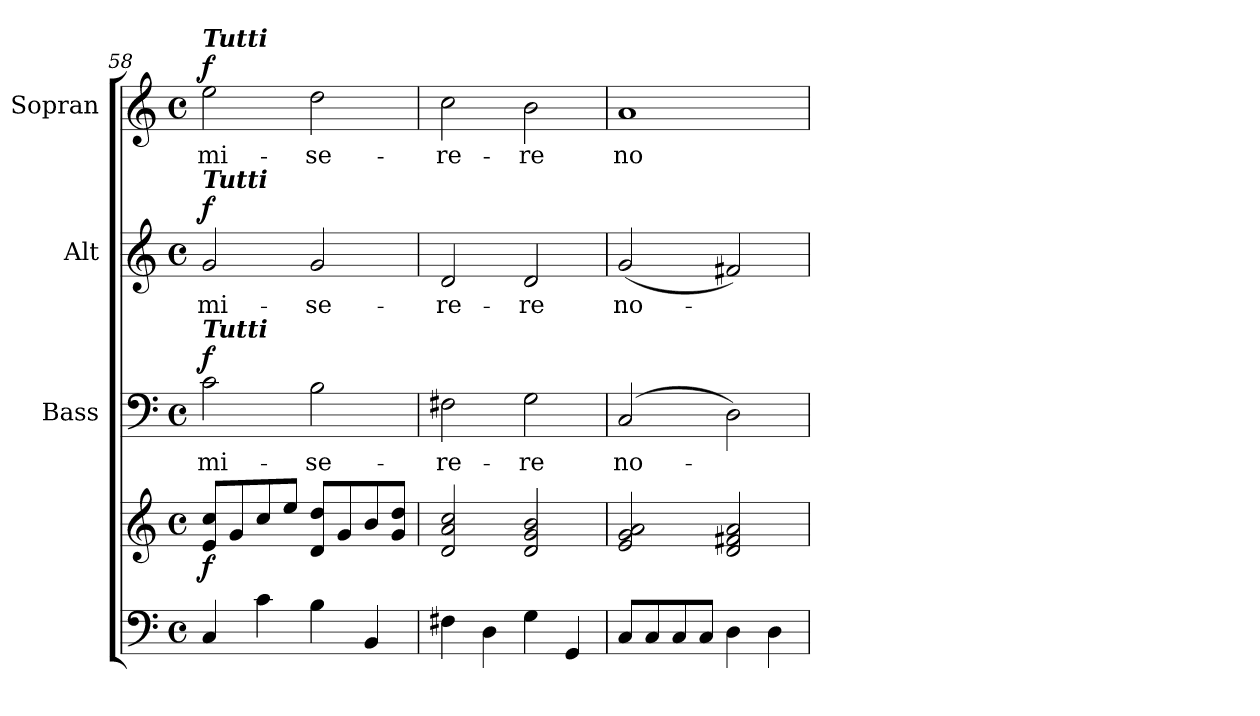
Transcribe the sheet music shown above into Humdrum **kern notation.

**kern	**kern	**dynam	**kern	**text	**dynam	**kern	**text	**dynam	**kern	**text	**dynam
*part4	*part4	*part4	*part3	*part3	*part3	*part2	*part2	*part2	*part1	*part1	*part1
*staff5	*staff4	*staff4/5	*staff3	*staff3	*staff3	*staff2	*staff2	*staff2	*staff1	*staff1	*staff1
*	*	*	*I"Bass	*	*	*I"Alt	*	*	*I"Sopran	*	*
*	*	*	*I'B.	*	*	*I'A.	*	*	*I'S.	*	*
!!LO:LB:g=z
*clefF4	*clefG2	*	*clefF4	*	*	*clefG2	*	*	*clefG2	*	*
*k[]	*k[]	*	*k[]	*	*	*k[]	*	*	*k[]	*	*
*C:	*C:	*	*C:	*	*	*C:	*	*	*C:	*	*
*M4/4	*M4/4	*	*M4/4	*	*	*M4/4	*	*	*M4/4	*	*
*met(c)	*met(c)	*	*met(c)	*	*	*met(c)	*	*	*met(c)	*	*
=58	=58	=58	=58	=58	=58	=58	=58	=58	=58	=58	=58
!	!	!	!	!	!	!	!	!	!LO:TX:a:Bi:t=Tutti	!	!
!	!	!	!	!	!	!LO:TX:a:Bi:t=Tutti	!	!	!	!	!
!	!	!	!LO:TX:a:Bi:t=Tutti	!	!	!	!	!	!	!	!
!	!	!LO:DY:b	!	!LO:LY:b	!LO:DY:a	!	!LO:LY:b	!LO:DY:a	!	!LO:LY:b	!LO:DY:a
4C/	8e/ 8cc/L	f	2c\	mi-	f	2g/	mi-	f	2ee\	mi-	f
.	8g/	.	.	.	.	.	.	.	.	.	.
4c\	8cc/	.	.	.	.	.	.	.	.	.	.
.	8ee/J	.	.	.	.	.	.	.	.	.	.
!	!	!	!	!LO:LY:b	!	!	!LO:LY:b	!	!	!LO:LY:b	!
4B\	8d/ 8dd/L	.	2B\	-se-	.	2g/	-se-	.	2dd\	-se-	.
.	8g/	.	.	.	.	.	.	.	.	.	.
4BB/	8b/	.	.	.	.	.	.	.	.	.	.
.	8g/ 8dd/J	.	.	.	.	.	.	.	.	.	.
=59	=59	=59	=59	=59	=59	=59	=59	=59	=59	=59	=59
!	!	!	!	!LO:LY:b	!	!	!LO:LY:b	!	!	!LO:LY:b	!
4F#X\	2d/ 2a/ 2cc/	.	2F#X\	-re-	.	2d/	-re-	.	2cc\	-re-	.
4D\	.	.	.	.	.	.	.	.	.	.	.
!	!	!	!	!LO:LY:b	!	!	!LO:LY:b	!	!	!LO:LY:b	!
4G\	2d/ 2g/ 2b/	.	2G\	-re	.	2d/	-re	.	2b\	-re	.
4GG/	.	.	.	.	.	.	.	.	.	.	.
=60	=60	=60	=60	=60	=60	=60	=60	=60	=60	=60	=60
!	!	!	!	!LO:LY:b	!	!	!LO:LY:b	!	!	!LO:LY:b	!
8C/L	2e/ 2g/ 2a/	.	(2C/	no-	.	(<2g/	no-	.	1a	no-	.
8C/	.	.	.	.	.	.	.	.	.	.	.
8C/	.	.	.	.	.	.	.	.	.	.	.
8C/J	.	.	.	.	.	.	.	.	.	.	.
4D\	2d/ 2f#X/ 2a/	.	2D\)	.	.	2f#X/)	.	.	.	.	.
4D\	.	.	.	.	.	.	.	.	.	.	.
=	=	=	=	=	=	=	=	=	=	=	=
*-	*-	*-	*-	*-	*-	*-	*-	*-	*-	*-	*-
